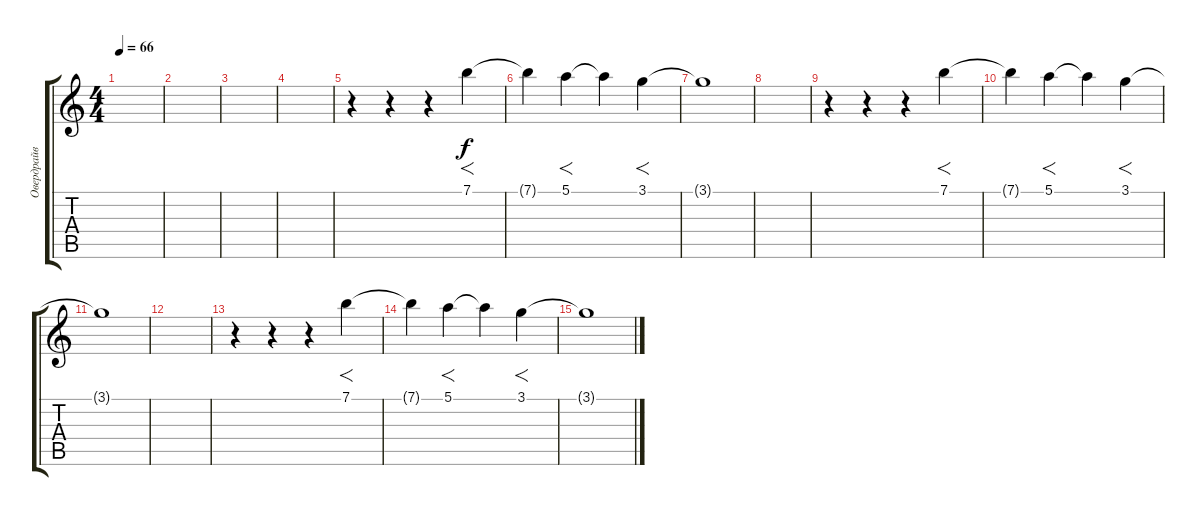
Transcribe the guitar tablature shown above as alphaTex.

\track ("Овердрайв" "Овердрайв") {instrument overdrivenguitar}
\staff {score tabs}
\tuning (E4 B3 G3 D3 A2 E2) {hide}
\ts (4 4)
\tempo 66
\clef g2
\ks c
|
|
|
|
r.4 r.4 r.4 7.1.4{f} |
7.1{t}.4 5.1.4{f} 5.1{t}.4 3.1.4{f} |
3.1{t}.1 |
|
r.4 r.4 r.4 7.1.4{f} |
7.1{t}.4 5.1.4{f} 5.1{t}.4 3.1.4{f} |
3.1{t}.1 |
|
r.4 r.4 r.4 7.1.4{f} |
7.1{t}.4 5.1.4{f} 5.1{t}.4 3.1.4{f} |
3.1{t}.1
